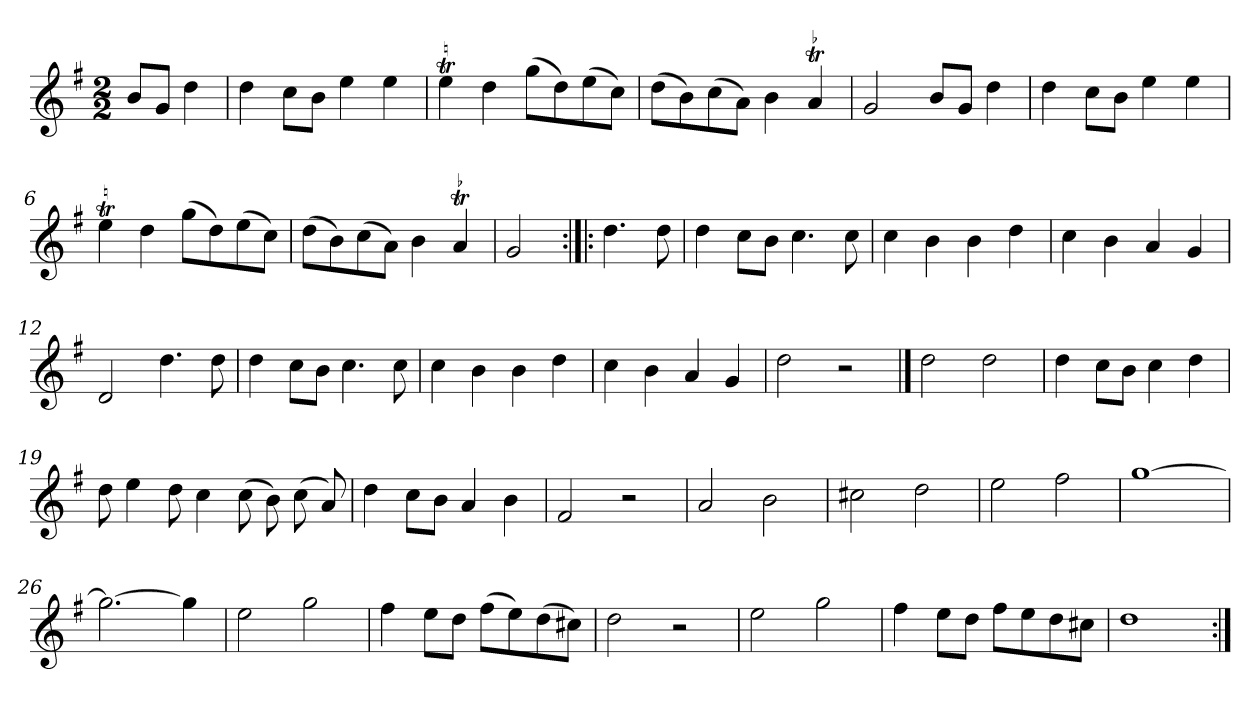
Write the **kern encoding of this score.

**kern
*part1
*staff1
*clefG2
*k[f#]
*G:
*M2/2
*MM120
=
8b/L
8g/J
4dd
=1
4dd
8cc\L
8b\J
4ee
4ee
=2
4eet
4dd
(8gg\L
8dd\)
(8ee\
8cc\J)
=3
(8dd\L
8b\)
(8cc\
8a\J)
4b
!LO:TR:acc=-
4at
=4
2g
8b/L
8g/J
4dd
=5
4dd
8cc\L
8b\J
4ee
4ee
=6
4eet
4dd
(8gg\L
8dd\)
(8ee\
8cc\J)
=7
(8dd\L
8b\)
(8cc\
8a\J)
4b
!LO:TR:acc=-
4at
=8
2g
=:|!|:
4.dd
8dd
=9
4dd
8cc\L
8b\J
4.cc
8cc
=10
4cc
4b
4b
4dd
=11
4cc
4b
4a
4g
=12
2d
4.dd
8dd
=13
4dd
8cc\L
8b\J
4.cc
8cc
=14
4cc
4b
4b
4dd
=15
4cc
4b
4a
4g
=16
2dd
2r
==17
2dd
2dd
=18
4dd
8cc\L
8b\J
4cc
4dd
=19
8dd
4ee
8dd
4cc
(8cc
8b)
(8cc
8a)
=20
4dd
8cc\L
8b\J
4a
4b
=21
2f#
2r
=22
2a
2b
=23
2cc#X
2dd
=24
2ee
2ff#
=25
[1gg
=26
2.gg_
4gg]
=27
2ee
2gg
=28
4ff#
8ee\L
8dd\J
(8ff#\L
8ee\)
(8dd\
8cc#X\J)
=29
2dd
2r
=30
2ee
2gg
=31
4ff#
8ee\L
8dd\J
8ff#\L
8ee\
8dd\
8cc#X\J
=32
1dd
=:|!
*-
